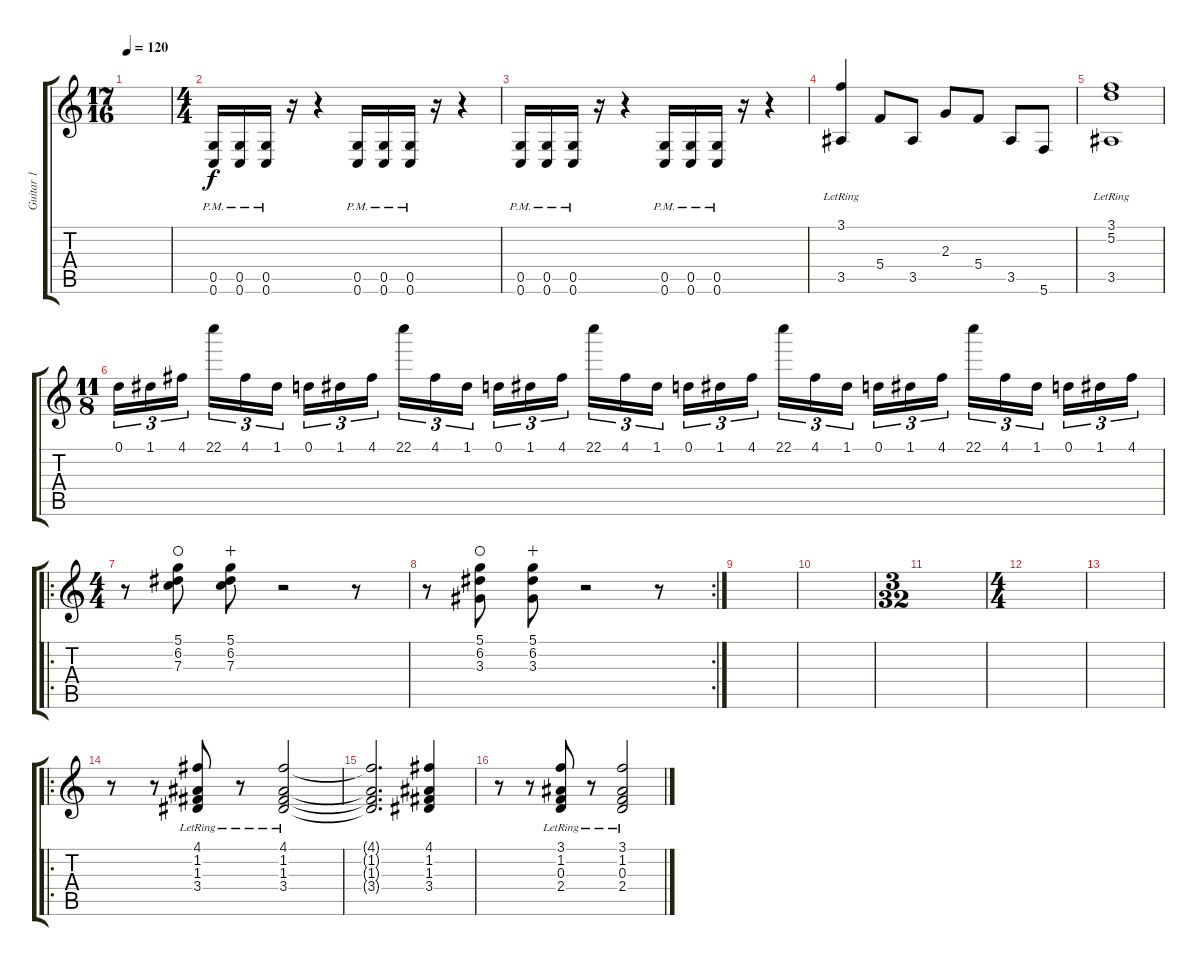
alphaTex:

\track ("Guitar 1" "Guitar 1") {instrument distortionguitar}
\staff {score tabs}
\tuning (D4 A3 F3 C3 G2 C2) {hide}
\ts (17 16)
\tempo 120
\clef g2
\ks c
|
\ts (4 4)
(0.5{pm} 0.6{pm}).16 (0.5{pm} 0.6{pm}).16 (0.5{pm} 0.6{pm}).16 r.16 r.4 (0.5{pm} 0.6{pm}).16 (0.5{pm} 0.6{pm}).16 (0.5{pm} 0.6{pm}).16 r.16 r.4 |
(0.5{pm} 0.6{pm}).16 (0.5{pm} 0.6{pm}).16 (0.5{pm} 0.6{pm}).16 r.16 r.4 (0.5{pm} 0.6{pm}).16 (0.5{pm} 0.6{pm}).16 (0.5{pm} 0.6{pm}).16 r.16 r.4 |
(3.1{lr} 3.5{lr}).4{instrument harpsichord} 5.4.8 3.5.8 2.3.8 5.4.8 3.5.8 5.6.8 |
(3.1{lr} 5.2{lr} 3.5{lr}).1 |
\ts (11 8)
0.1.16{tu (3 2) instrument distortionguitar} 1.1.16{tu (3 2)} 4.1.16{tu (3 2)} 22.1.16{tu (3 2)} 4.1.16{tu (3 2)} 1.1.16{tu (3 2)} 0.1.16{tu (3 2)} 1.1.16{tu (3 2)} 4.1.16{tu (3 2)} 22.1.16{tu (3 2)} 4.1.16{tu (3 2)} 1.1.16{tu (3 2)} 0.1.16{tu (3 2)} 1.1.16{tu (3 2)} 4.1.16{tu (3 2)} 22.1.16{tu (3 2)} 4.1.16{tu (3 2)} 1.1.16{tu (3 2)} 0.1.16{tu (3 2)} 1.1.16{tu (3 2)} 4.1.16{tu (3 2)} 22.1.16{tu (3 2)} 4.1.16{tu (3 2)} 1.1.16{tu (3 2)} 0.1.16{tu (3 2)} 1.1.16{tu (3 2)} 4.1.16{tu (3 2)} 22.1.16{tu (3 2)} 4.1.16{tu (3 2)} 1.1.16{tu (3 2)} 0.1.16{tu (3 2)} 1.1.16{tu (3 2)} 4.1.16{tu (3 2)} |
\ro
\ts (4 4)
r.8{instrument electricguitarclean} (5.1 6.2 7.3).8{waho} (5.1 6.2 7.3).8{wahc} r.2 r.8 |
\rc 2
r.8{instrument electricguitarclean} (5.1 6.2 3.3).8{waho} (5.1 6.2 3.3).8{wahc} r.2 r.8 |
|
|
\ts (3 32)
|
\ts (4 4)
|
|
\ro
r.8{instrument electricguitarjazz} r.8 (4.1{lr} 1.2{lr} 1.3{lr} 3.4{lr}).8 r.8 (4.1{lr} 1.2{lr} 1.3{lr} 3.4{lr}).2 |
(4.1{t} 1.2{t} 1.3{t} 3.4{t}).2{d} (4.1 1.2 1.3 3.4).4 |
r.8{instrument electricguitarjazz} r.8 (3.1{lr} 1.2{lr} 0.3{lr} 2.4{lr}).8 r.8 (3.1{lr} 1.2{lr} 0.3{lr} 2.4{lr}).2
